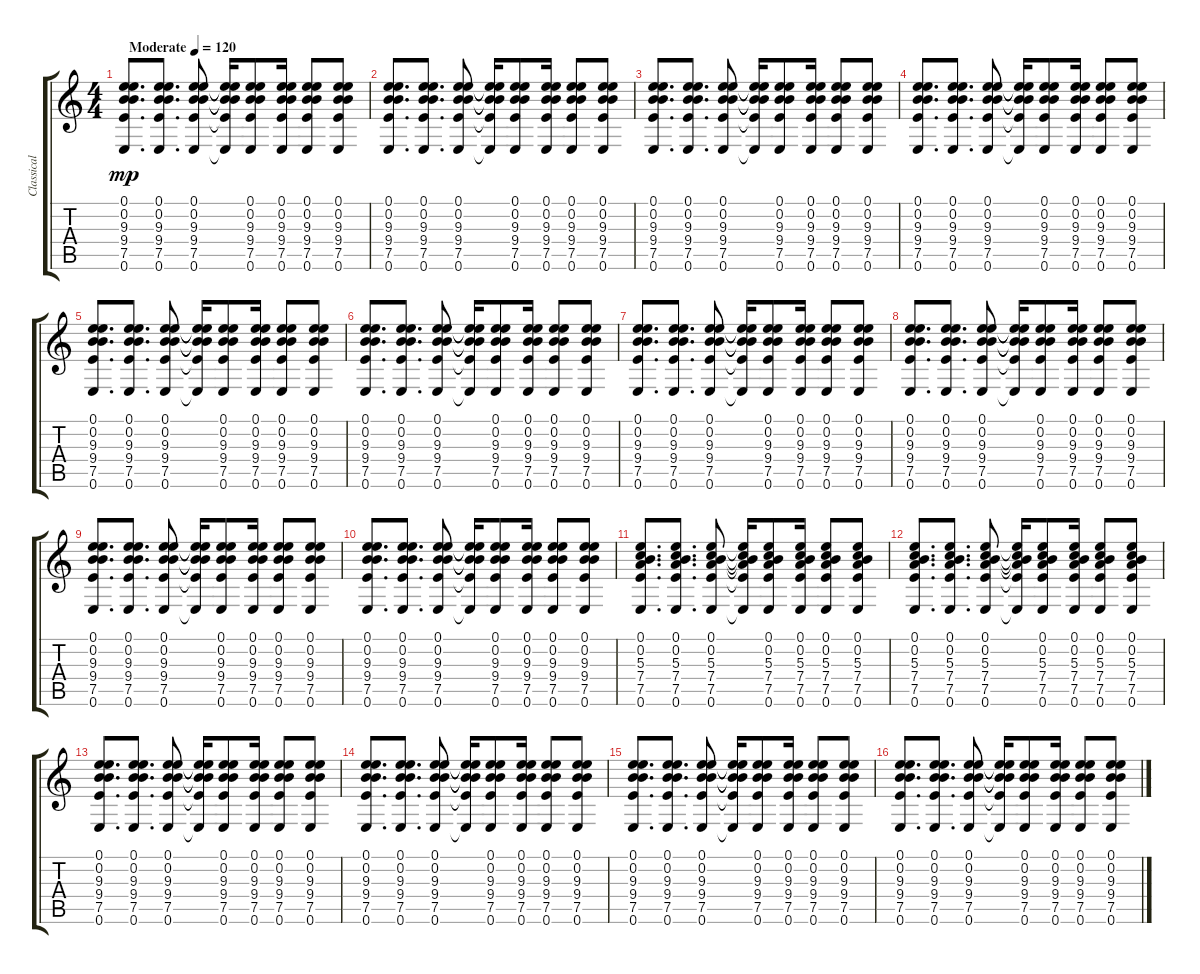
\track ("Classical Guitar" "Classical ") {instrument acousticguitarnylon}
\staff {score tabs}
\tuning (E4 B3 G3 D3 A2 E2) {hide}
\ts (4 4)
\tempo (120 "Moderate")
\clef g2
\ks c
(0.1 0.2 9.3 9.4 7.5 0.6).8{d dy mp instrument acousticguitarnylon} (0.1 0.2 9.3 9.4 7.5 0.6).8{d} (0.1 0.2 9.3 9.4 7.5 0.6).8 (0.1{t} 0.2{t} 9.3{t} 9.4{t} 7.5{t} 0.6{t}).16 (0.1 0.2 9.3 9.4 7.5 0.6).8 (0.1 0.2 9.3 9.4 7.5 0.6).16 (0.1 0.2 9.3 9.4 7.5 0.6).8 (0.1 0.2 9.3 9.4 7.5 0.6).8 |
(0.1 0.2 9.3 9.4 7.5 0.6).8{d} (0.1 0.2 9.3 9.4 7.5 0.6).8{d} (0.1 0.2 9.3 9.4 7.5 0.6).8 (0.1{t} 0.2{t} 9.3{t} 9.4{t} 7.5{t} 0.6{t}).16 (0.1 0.2 9.3 9.4 7.5 0.6).8 (0.1 0.2 9.3 9.4 7.5 0.6).16 (0.1 0.2 9.3 9.4 7.5 0.6).8 (0.1 0.2 9.3 9.4 7.5 0.6).8 |
(0.1 0.2 9.3 9.4 7.5 0.6).8{d} (0.1 0.2 9.3 9.4 7.5 0.6).8{d} (0.1 0.2 9.3 9.4 7.5 0.6).8 (0.1{t} 0.2{t} 9.3{t} 9.4{t} 7.5{t} 0.6{t}).16 (0.1 0.2 9.3 9.4 7.5 0.6).8 (0.1 0.2 9.3 9.4 7.5 0.6).16 (0.1 0.2 9.3 9.4 7.5 0.6).8 (0.1 0.2 9.3 9.4 7.5 0.6).8 |
(0.1 0.2 9.3 9.4 7.5 0.6).8{d} (0.1 0.2 9.3 9.4 7.5 0.6).8{d} (0.1 0.2 9.3 9.4 7.5 0.6).8 (0.1{t} 0.2{t} 9.3{t} 9.4{t} 7.5{t} 0.6{t}).16 (0.1 0.2 9.3 9.4 7.5 0.6).8 (0.1 0.2 9.3 9.4 7.5 0.6).16 (0.1 0.2 9.3 9.4 7.5 0.6).8 (0.1 0.2 9.3 9.4 7.5 0.6).8 |
(0.1 0.2 9.3 9.4 7.5 0.6).8{d} (0.1 0.2 9.3 9.4 7.5 0.6).8{d} (0.1 0.2 9.3 9.4 7.5 0.6).8 (0.1{t} 0.2{t} 9.3{t} 9.4{t} 7.5{t} 0.6{t}).16 (0.1 0.2 9.3 9.4 7.5 0.6).8 (0.1 0.2 9.3 9.4 7.5 0.6).16 (0.1 0.2 9.3 9.4 7.5 0.6).8 (0.1 0.2 9.3 9.4 7.5 0.6).8 |
(0.1 0.2 9.3 9.4 7.5 0.6).8{d} (0.1 0.2 9.3 9.4 7.5 0.6).8{d} (0.1 0.2 9.3 9.4 7.5 0.6).8 (0.1{t} 0.2{t} 9.3{t} 9.4{t} 7.5{t} 0.6{t}).16 (0.1 0.2 9.3 9.4 7.5 0.6).8 (0.1 0.2 9.3 9.4 7.5 0.6).16 (0.1 0.2 9.3 9.4 7.5 0.6).8 (0.1 0.2 9.3 9.4 7.5 0.6).8 |
(0.1 0.2 9.3 9.4 7.5 0.6).8{d} (0.1 0.2 9.3 9.4 7.5 0.6).8{d} (0.1 0.2 9.3 9.4 7.5 0.6).8 (0.1{t} 0.2{t} 9.3{t} 9.4{t} 7.5{t} 0.6{t}).16 (0.1 0.2 9.3 9.4 7.5 0.6).8 (0.1 0.2 9.3 9.4 7.5 0.6).16 (0.1 0.2 9.3 9.4 7.5 0.6).8 (0.1 0.2 9.3 9.4 7.5 0.6).8 |
(0.1 0.2 9.3 9.4 7.5 0.6).8{d} (0.1 0.2 9.3 9.4 7.5 0.6).8{d} (0.1 0.2 9.3 9.4 7.5 0.6).8 (0.1{t} 0.2{t} 9.3{t} 9.4{t} 7.5{t} 0.6{t}).16 (0.1 0.2 9.3 9.4 7.5 0.6).8 (0.1 0.2 9.3 9.4 7.5 0.6).16 (0.1 0.2 9.3 9.4 7.5 0.6).8 (0.1 0.2 9.3 9.4 7.5 0.6).8 |
(0.1 0.2 9.3 9.4 7.5 0.6).8{d} (0.1 0.2 9.3 9.4 7.5 0.6).8{d} (0.1 0.2 9.3 9.4 7.5 0.6).8 (0.1{t} 0.2{t} 9.3{t} 9.4{t} 7.5{t} 0.6{t}).16 (0.1 0.2 9.3 9.4 7.5 0.6).8 (0.1 0.2 9.3 9.4 7.5 0.6).16 (0.1 0.2 9.3 9.4 7.5 0.6).8 (0.1 0.2 9.3 9.4 7.5 0.6).8 |
(0.1 0.2 9.3 9.4 7.5 0.6).8{d} (0.1 0.2 9.3 9.4 7.5 0.6).8{d} (0.1 0.2 9.3 9.4 7.5 0.6).8 (0.1{t} 0.2{t} 9.3{t} 9.4{t} 7.5{t} 0.6{t}).16 (0.1 0.2 9.3 9.4 7.5 0.6).8 (0.1 0.2 9.3 9.4 7.5 0.6).16 (0.1 0.2 9.3 9.4 7.5 0.6).8 (0.1 0.2 9.3 9.4 7.5 0.6).8 |
(0.1 0.2 5.3 7.4 7.5 0.6).8{d} (0.1 0.2 5.3 7.4 7.5 0.6).8{d} (0.1 0.2 5.3 7.4 7.5 0.6).8 (0.1{t} 0.2{t} 5.3{t} 7.4{t} 7.5{t} 0.6{t}).16 (0.1 0.2 5.3 7.4 7.5 0.6).8 (0.1 0.2 5.3 7.4 7.5 0.6).16 (0.1 0.2 5.3 7.4 7.5 0.6).8 (0.1 0.2 5.3 7.4 7.5 0.6).8 |
(0.1 0.2 5.3 7.4 7.5 0.6).8{d} (0.1 0.2 5.3 7.4 7.5 0.6).8{d} (0.1 0.2 5.3 7.4 7.5 0.6).8 (0.1{t} 0.2{t} 5.3{t} 7.4{t} 7.5{t} 0.6{t}).16 (0.1 0.2 5.3 7.4 7.5 0.6).8 (0.1 0.2 5.3 7.4 7.5 0.6).16 (0.1 0.2 5.3 7.4 7.5 0.6).8 (0.1 0.2 5.3 7.4 7.5 0.6).8 |
(0.1 0.2 9.3 9.4 7.5 0.6).8{d} (0.1 0.2 9.3 9.4 7.5 0.6).8{d} (0.1 0.2 9.3 9.4 7.5 0.6).8 (0.1{t} 0.2{t} 9.3{t} 9.4{t} 7.5{t} 0.6{t}).16 (0.1 0.2 9.3 9.4 7.5 0.6).8 (0.1 0.2 9.3 9.4 7.5 0.6).16 (0.1 0.2 9.3 9.4 7.5 0.6).8 (0.1 0.2 9.3 9.4 7.5 0.6).8 |
(0.1 0.2 9.3 9.4 7.5 0.6).8{d} (0.1 0.2 9.3 9.4 7.5 0.6).8{d} (0.1 0.2 9.3 9.4 7.5 0.6).8 (0.1{t} 0.2{t} 9.3{t} 9.4{t} 7.5{t} 0.6{t}).16 (0.1 0.2 9.3 9.4 7.5 0.6).8 (0.1 0.2 9.3 9.4 7.5 0.6).16 (0.1 0.2 9.3 9.4 7.5 0.6).8 (0.1 0.2 9.3 9.4 7.5 0.6).8 |
(0.1 0.2 9.3 9.4 7.5 0.6).8{d} (0.1 0.2 9.3 9.4 7.5 0.6).8{d} (0.1 0.2 9.3 9.4 7.5 0.6).8 (0.1{t} 0.2{t} 9.3{t} 9.4{t} 7.5{t} 0.6{t}).16 (0.1 0.2 9.3 9.4 7.5 0.6).8 (0.1 0.2 9.3 9.4 7.5 0.6).16 (0.1 0.2 9.3 9.4 7.5 0.6).8 (0.1 0.2 9.3 9.4 7.5 0.6).8 |
(0.1 0.2 9.3 9.4 7.5 0.6).8{d} (0.1 0.2 9.3 9.4 7.5 0.6).8{d} (0.1 0.2 9.3 9.4 7.5 0.6).8 (0.1{t} 0.2{t} 9.3{t} 9.4{t} 7.5{t} 0.6{t}).16 (0.1 0.2 9.3 9.4 7.5 0.6).8 (0.1 0.2 9.3 9.4 7.5 0.6).16 (0.1 0.2 9.3 9.4 7.5 0.6).8 (0.1 0.2 9.3 9.4 7.5 0.6).8
